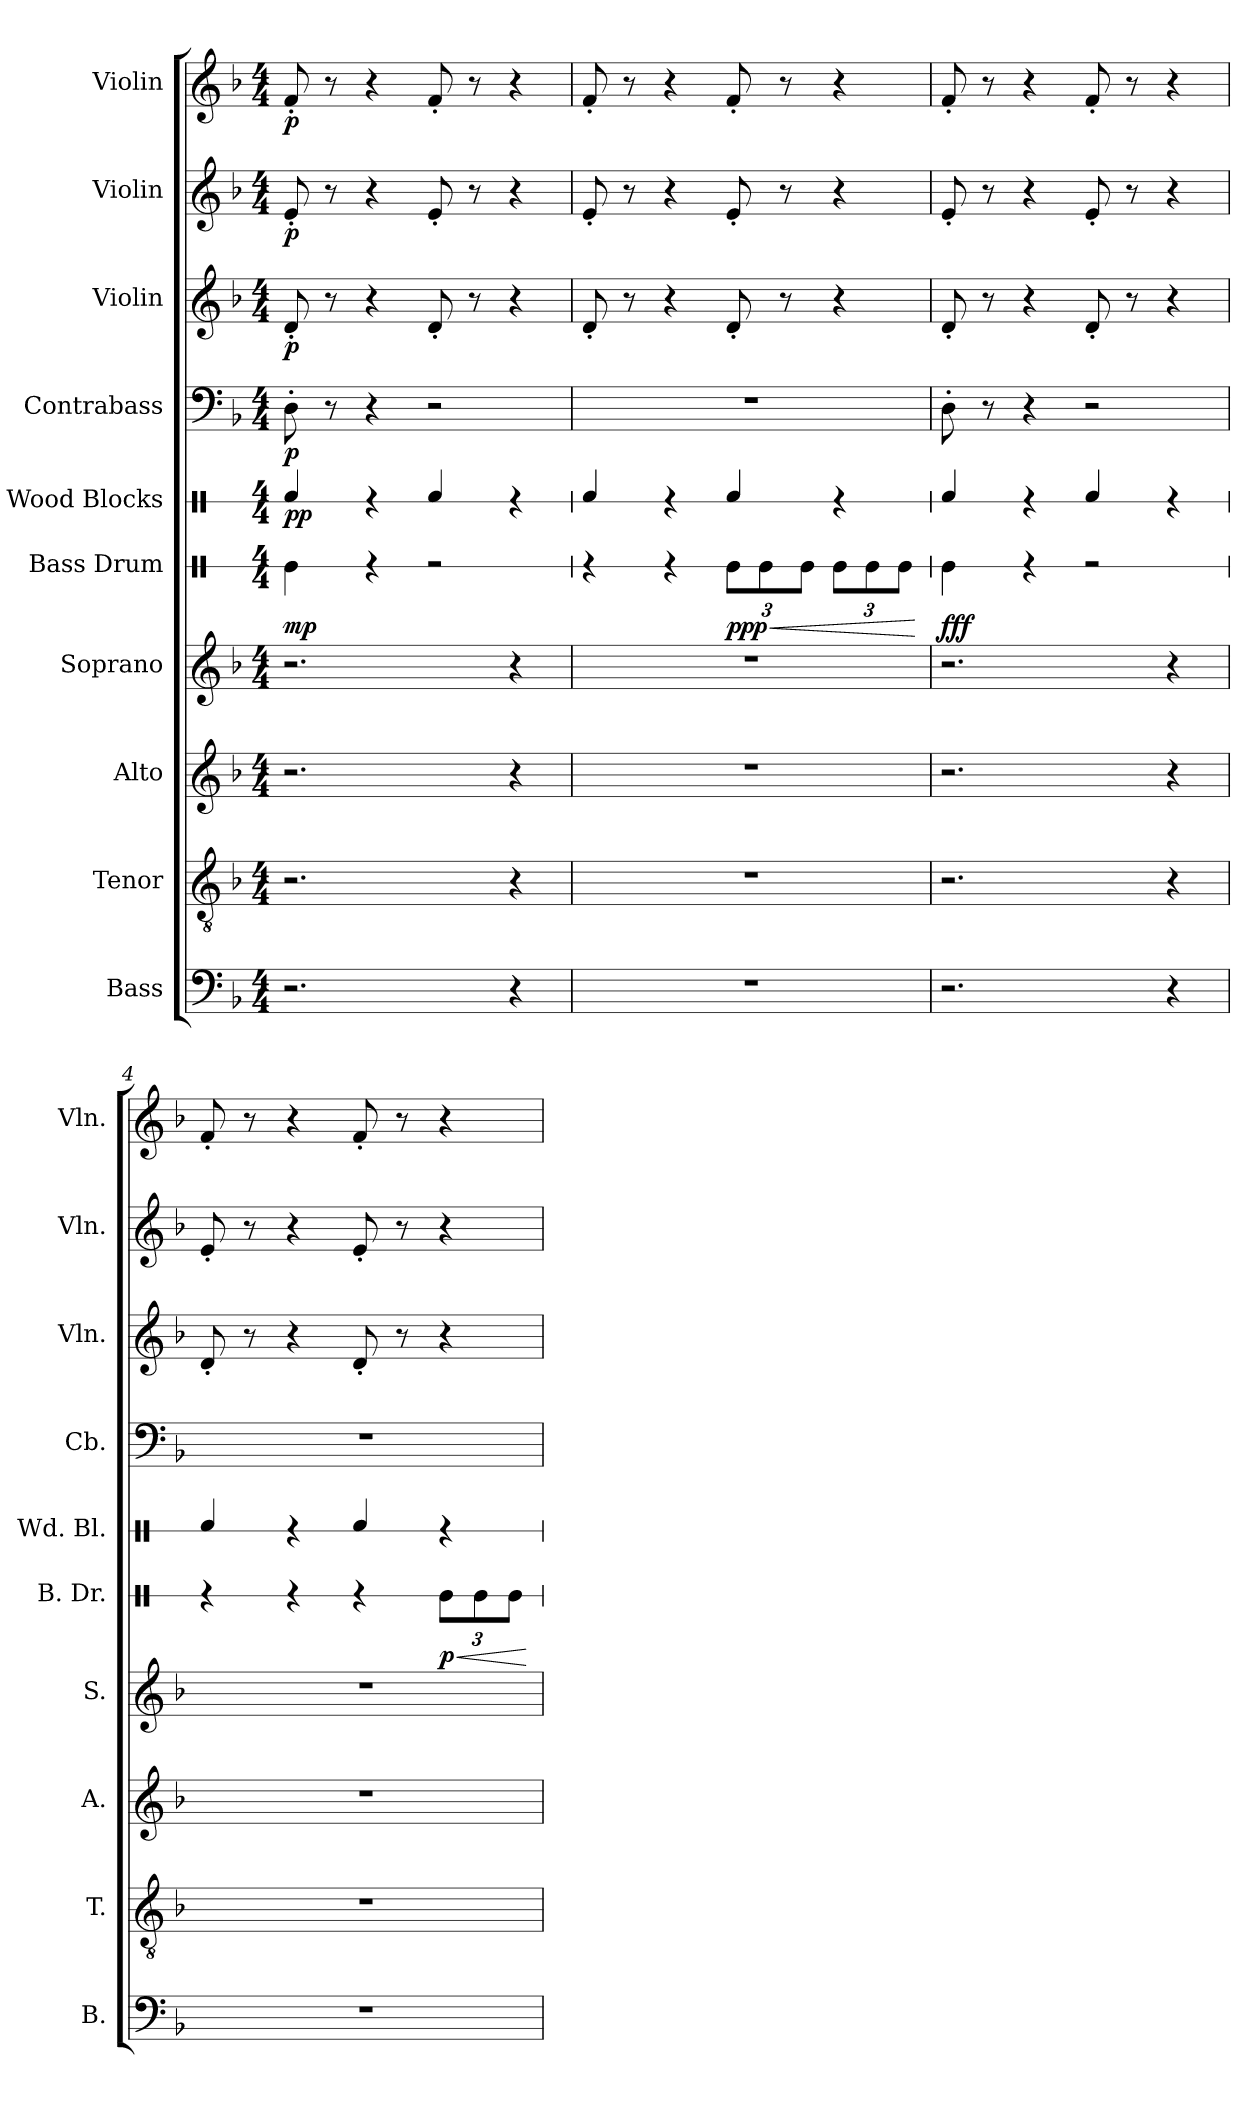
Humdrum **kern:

**kern	**kern	**kern	**kern	**kern	**dynam	**kern	**dynam	**kern	**dynam	**kern	**dynam	**kern	**dynam	**kern	**dynam
*part10	*part9	*part8	*part7	*part6	*part6	*part5	*part5	*part4	*part4	*part3	*part3	*part2	*part2	*part1	*part1
*staff10	*staff9	*staff8	*staff7	*staff6	*staff6	*staff5	*staff5	*staff4	*staff4	*staff3	*staff3	*staff2	*staff2	*staff1	*staff1
*I"Bass	*I"Tenor	*I"Alto	*I"Soprano	*I"Bass Drum	*	*I"Wood Blocks	*	*I"Contrabass	*	*I"Violin	*	*I"Violin	*	*I"Violin	*
*I'B.	*I'T.	*I'A.	*I'S.	*I'B. Dr.	*	*I'Wd. Bl.	*	*I'Cb.	*	*I'Vln.	*	*I'Vln.	*	*I'Vln.	*
*	*	*	*	*stria1	*	*stria1	*	*	*	*	*	*	*	*	*
*clefF4	*clefGv2	*clefG2	*clefG2	*clefX	*	*clefX	*	*clefF4	*	*clefG2	*	*clefG2	*	*clefG2	*
*	*	*	*	*	*	*	*	*ITrd7c12	*	*	*	*	*	*	*
*k[b-]	*k[b-]	*k[b-]	*k[b-]	*k[]	*	*k[]	*	*k[b-]	*	*k[b-]	*	*k[b-]	*	*k[b-]	*
*M4/4	*M4/4	*M4/4	*M4/4	*M4/4	*	*M4/4	*	*M4/4	*	*M4/4	*	*M4/4	*	*M4/4	*
*MM100	*MM100	*MM100	*MM100	*MM100	*	*MM100	*	*MM100	*	*MM100	*	*MM100	*	*MM100	*
=1	=1	=1	=1	=1	=1	=1	=1	=1	=1	=1	=1	=1	=1	=1	=1
!	!	!	!	!	!LO:DY:b	!	!LO:DY:b	!	!LO:DY:b	!	!LO:DY:b	!	!LO:DY:b	!	!LO:DY:b
2.r	2.r	2.r	2.r	4Re\	mp	4Rf/	pp	8DD'\	p	8d'/	p	8e'/	p	8f'/	p
.	.	.	.	.	.	.	.	8r	.	8r	.	8r	.	8r	.
.	.	.	.	4r	.	4r	.	4r	.	4r	.	4r	.	4r	.
.	.	.	.	2r	.	4Rf/	.	2r	.	8d'/	.	8e'/	.	8f'/	.
.	.	.	.	.	.	.	.	.	.	8r	.	8r	.	8r	.
4r	4r	4r	4r	.	.	4r	.	.	.	4r	.	4r	.	4r	.
=2	=2	=2	=2	=2	=2	=2	=2	=2	=2	=2	=2	=2	=2	=2	=2
1r	1r	1r	1r	4r	.	4Rf/	.	1r	.	8d'/	.	8e'/	.	8f'/	.
.	.	.	.	.	.	.	.	.	.	8r	.	8r	.	8r	.
.	.	.	.	4r	.	4r	.	.	.	4r	.	4r	.	4r	.
*	*	*	*	*Xbrackettup	*	*	*	*	*	*	*	*	*	*	*
!	!	!	!	!	!LO:HP:b	!	!	!	!	!	!	!	!	!	!
!	!	!	!	!	!LO:DY:n=1:b	!	!	!	!	!	!	!	!	!	!
.	.	.	.	12Re\L	< ppp	4Rf/	.	.	.	8d'/	.	8e'/	.	8f'/	.
.	.	.	.	12Re\	.	.	.	.	.	.	.	.	.	.	.
.	.	.	.	.	.	.	.	.	.	8r	.	8r	.	8r	.
.	.	.	.	12Re\J	.	.	.	.	.	.	.	.	.	.	.
.	.	.	.	12Re\L	.	4r	.	.	.	4r	.	4r	.	4r	.
.	.	.	.	12Re\	.	.	.	.	.	.	.	.	.	.	.
.	.	.	.	12Re\J	.	.	.	.	.	.	.	.	.	.	.
.	.	.	.	.	[	.	.	.	.	.	.	.	.	.	.
=3	=3	=3	=3	=3	=3	=3	=3	=3	=3	=3	=3	=3	=3	=3	=3
!	!	!	!	!	!LO:DY:b	!	!	!	!	!	!	!	!	!	!
2.r	2.r	2.r	2.r	4Re\	fff	4Rf/	.	8DD'\	.	8d'/	.	8e'/	.	8f'/	.
.	.	.	.	.	.	.	.	8r	.	8r	.	8r	.	8r	.
.	.	.	.	4r	.	4r	.	4r	.	4r	.	4r	.	4r	.
.	.	.	.	2r	.	4Rf/	.	2r	.	8d'/	.	8e'/	.	8f'/	.
.	.	.	.	.	.	.	.	.	.	8r	.	8r	.	8r	.
4r	4r	4r	4r	.	.	4r	.	.	.	4r	.	4r	.	4r	.
=4	=4	=4	=4	=4	=4	=4	=4	=4	=4	=4	=4	=4	=4	=4	=4
1r	1r	1r	1r	4r	.	4Rf/	.	1r	.	8d'/	.	8e'/	.	8f'/	.
.	.	.	.	.	.	.	.	.	.	8r	.	8r	.	8r	.
.	.	.	.	4r	.	4r	.	.	.	4r	.	4r	.	4r	.
.	.	.	.	4r	.	4Rf/	.	.	.	8d'/	.	8e'/	.	8f'/	.
.	.	.	.	.	.	.	.	.	.	8r	.	8r	.	8r	.
!	!	!	!	!	!LO:HP:b	!	!	!	!	!	!	!	!	!	!
!	!	!	!	!	!LO:DY:n=1:b	!	!	!	!	!	!	!	!	!	!
.	.	.	.	12Re\L	< p	4r	.	.	.	4r	.	4r	.	4r	.
.	.	.	.	12Re\	.	.	.	.	.	.	.	.	.	.	.
.	.	.	.	12Re\J	.	.	.	.	.	.	.	.	.	.	.
.	.	.	.	.	[	.	.	.	.	.	.	.	.	.	.
=	=	=	=	=	=	=	=	=	=	=	=	=	=	=	=
*-	*-	*-	*-	*-	*-	*-	*-	*-	*-	*-	*-	*-	*-	*-	*-
